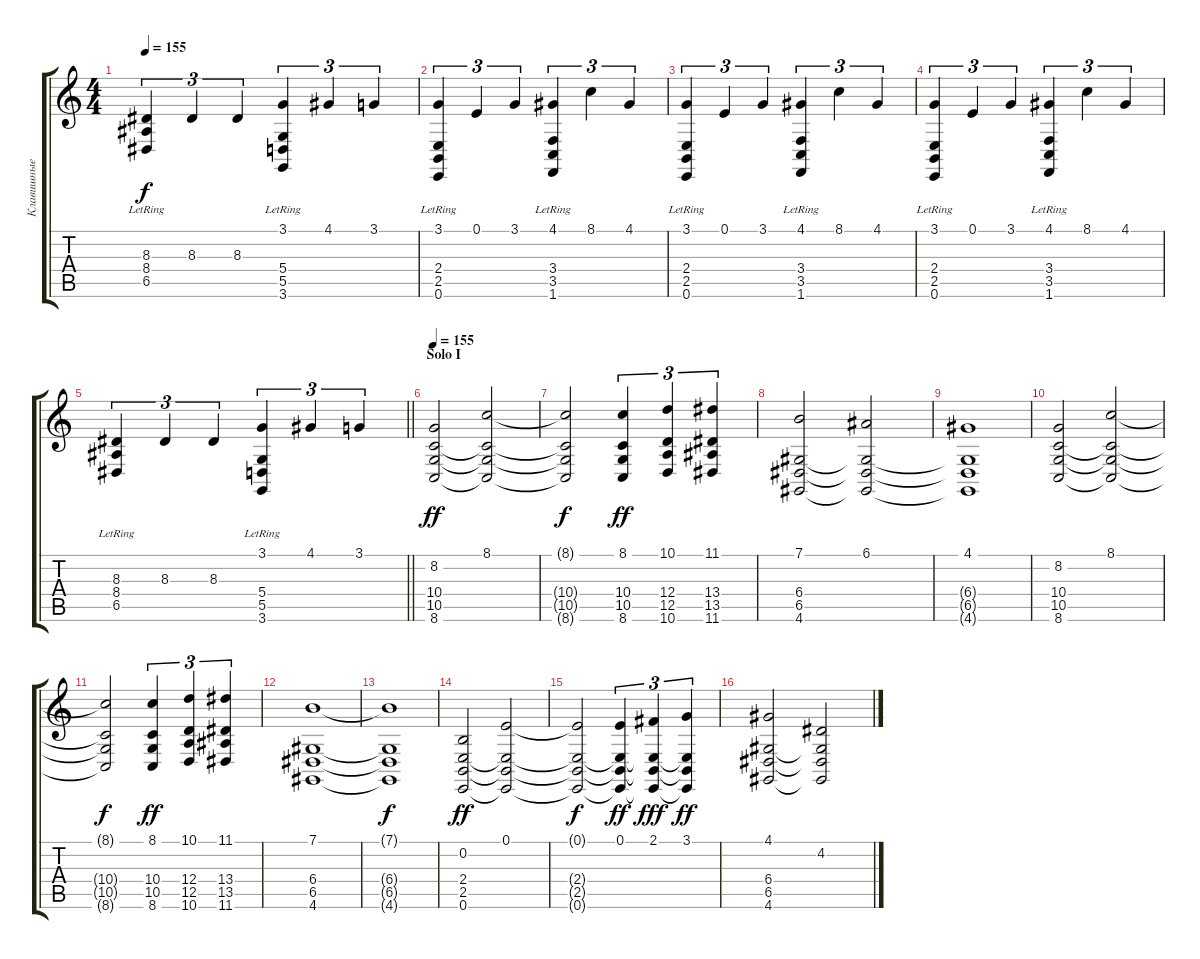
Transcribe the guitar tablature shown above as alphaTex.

\track ("Клавишные" "Клавишные") {instrument pad4choir}
\staff {score tabs}
\tuning (E4 B3 G3 D3 A2 E2) {hide}
\ts (4 4)
\tempo 155
\clef g2
\ks c
(8.3 8.4{lr} 6.5{lr}).4{tu (3 2) dy f} 8.3.4{tu (3 2)} 8.3.4{tu (3 2)} (3.1 5.4{lr} 5.5{lr} 3.6{lr}).4{tu (3 2)} 4.1.4{tu (3 2)} 3.1.4{tu (3 2)} |
(3.1 2.4{lr} 2.5{lr} 0.6{lr}).4{tu (3 2)} 0.1.4{tu (3 2)} 3.1.4{tu (3 2)} (4.1 3.4{lr} 3.5{lr} 1.6{lr}).4{tu (3 2)} 8.1.4{tu (3 2)} 4.1.4{tu (3 2)} |
(3.1 2.4{lr} 2.5{lr} 0.6{lr}).4{tu (3 2)} 0.1.4{tu (3 2)} 3.1.4{tu (3 2)} (4.1 3.4{lr} 3.5{lr} 1.6{lr}).4{tu (3 2)} 8.1.4{tu (3 2)} 4.1.4{tu (3 2)} |
(3.1 2.4{lr} 2.5{lr} 0.6{lr}).4{tu (3 2)} 0.1.4{tu (3 2)} 3.1.4{tu (3 2)} (4.1 3.4{lr} 3.5{lr} 1.6{lr}).4{tu (3 2)} 8.1.4{tu (3 2)} 4.1.4{tu (3 2)} |
\barLineRight lightlight
(8.3 8.4{lr} 6.5{lr}).4{tu (3 2)} 8.3.4{tu (3 2)} 8.3.4{tu (3 2)} (3.1 5.4{lr} 5.5{lr} 3.6{lr}).4{tu (3 2)} 4.1.4{tu (3 2)} 3.1.4{tu (3 2)} |
\section ("" "Solo I")
\tempo 155
(8.2 10.4 10.5 8.6).2{dy ff volume 10} (8.1 10.4{t} 10.5{t} 8.6{t}).2 |
(8.1{t} 10.4{t} 10.5{t} 8.6{t}).2{dy f} (8.1 10.4 10.5 8.6).4{tu (3 2) dy ff} (10.1 12.4 12.5 10.6).4{tu (3 2)} (11.1 13.4 13.5 11.6).4{tu (3 2)} |
(7.1 6.4 6.5 4.6).2 (6.1 6.4{t} 6.5{t} 4.6{t}).2 |
(4.1 6.4{t} 6.5{t} 4.6{t}).1 |
(8.2 10.4 10.5 8.6).2 (8.1 10.4{t} 10.5{t} 8.6{t}).2 |
(8.1{t} 10.4{t} 10.5{t} 8.6{t}).2{dy f} (8.1 10.4 10.5 8.6).4{tu (3 2) dy ff} (10.1 12.4 12.5 10.6).4{tu (3 2)} (11.1 13.4 13.5 11.6).4{tu (3 2)} |
(7.1 6.4 6.5 4.6).1 |
(7.1{t} 6.4{t} 6.5{t} 4.6{t}).1{dy f} |
(0.2 2.4 2.5 0.6).2{dy ff} (0.1 2.4{t} 2.5{t} 0.6{t}).2 |
(0.1{t} 2.4{t} 2.5{t} 0.6{t}).2{dy f} (0.1 2.4{t} 2.5{t} 0.6{t}).4{tu (3 2) dy ff} (2.1 2.4{t} 2.5{t} 0.6{t}).4{tu (3 2) dy fff} (3.1 2.4{t} 2.5{t} 0.6{t}).4{tu (3 2) dy ff} |
(4.1 6.4 6.5 4.6).2 (4.2 6.4{t} 6.5{t} 4.6{t}).2
